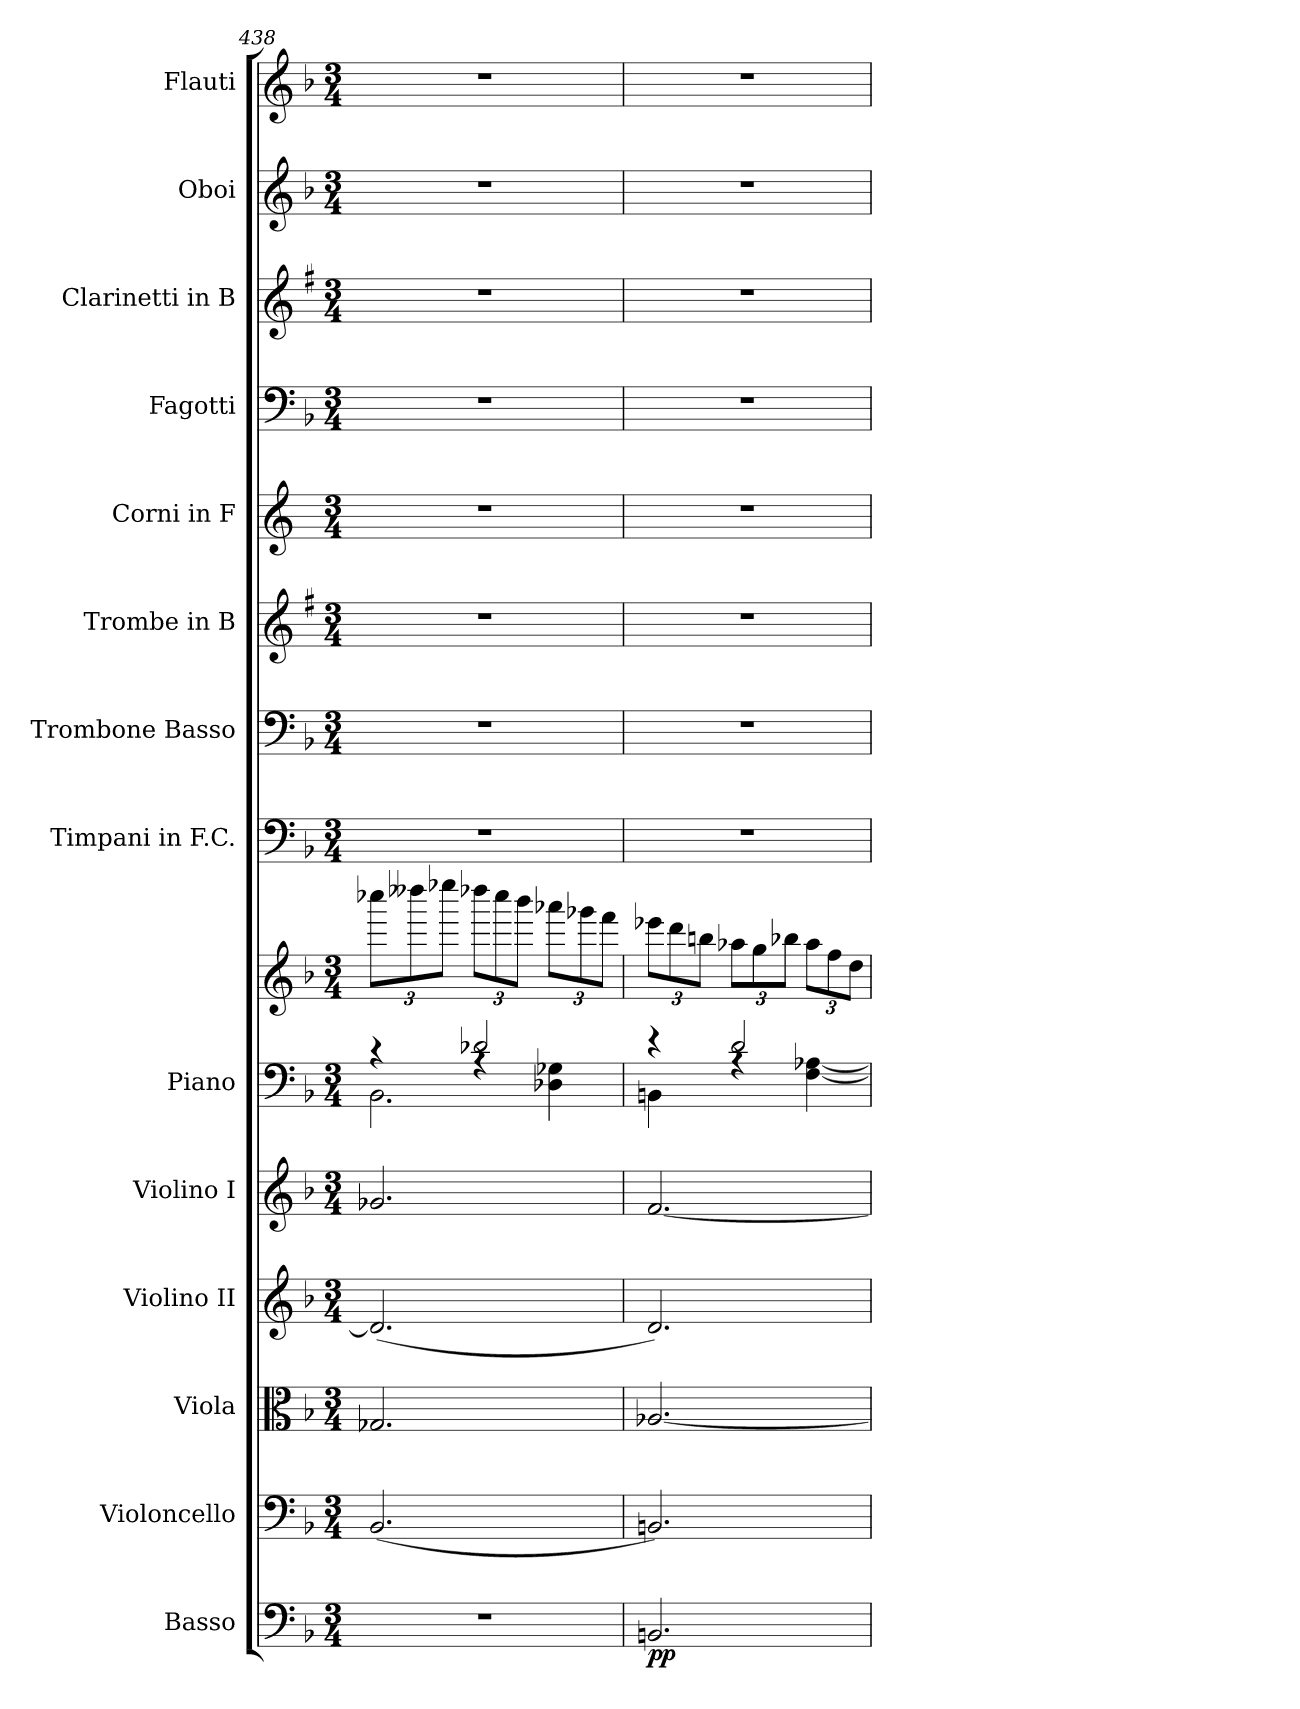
**kern	**dynam	**kern	**kern	**kern	**kern	**kern	**kern	**kern	**kern	**kern	**kern	**kern	**kern	**kern	**kern
*part14	*part14	*part13	*part12	*part11	*part10	*part9	*part9	*part8	*part7	*part6	*part5	*part4	*part3	*part2	*part1
*staff15	*staff15	*staff14	*staff13	*staff12	*staff11	*staff10	*staff9	*staff8	*staff7	*staff6	*staff5	*staff4	*staff3	*staff2	*staff1
*I"Basso	*	*I"Violoncello	*I"Viola	*I"Violino II	*I"Violino I	*I"Piano	*	*I"Timpani in F.C.	*I"Trombone Basso	*I"Trombe in B	*I"Corni in F	*I"Fagotti	*I"Clarinetti in B	*I"Oboi	*I"Flauti
*	*	*	*	*	*	*I'Pno.	*	*I'Timp.	*	*	*	*	*	*I'Ob.	*I'Fl.
*clefF4	*	*clefF4	*clefC3	*clefG2	*clefG2	*clefF4	*clefG2	*clefF4	*clefF4	*clefG2	*clefG2	*clefF4	*clefG2	*clefG2	*clefG2
*ITrd7c12	*	*	*	*	*	*	*	*	*	*ITrd1c2	*ITrd4c7	*	*ITrd1c2	*	*
*k[b-]	*	*k[b-]	*k[b-]	*k[b-]	*k[b-]	*k[b-]	*k[b-]	*k[b-]	*k[b-]	*k[b-]	*k[b-]	*k[b-]	*k[b-]	*k[b-]	*k[b-]
*M3/4	*	*M3/4	*M3/4	*M3/4	*M3/4	*M3/4	*M3/4	*M3/4	*M3/4	*M3/4	*M3/4	*M3/4	*M3/4	*M3/4	*M3/4
=438	=438	=438	=438	=438	=438	=438	=438	=438	=438	=438	=438	=438	=438	=438	=438
*	*	*	*	*	*	*^	*	*	*	*	*	*	*	*	*
*	*	*	*	*	*	*	*^	*	*	*	*	*	*	*	*	*
*	*	*	*	*	*	*	*	*	*Xbrackettup	*	*	*	*	*	*	*	*
2.r	.	(<2.BB-/	2.G-X/	(<2.d-/]	2.g-X/	4rc	4ryy	2.BB-\	12cccc-X\L	2.r	2.r	2.r	2.r	2.r	2.r	2.r	2.r
.	.	.	.	.	.	.	.	.	12dddd--X\	.	.	.	.	.	.	.	.
.	.	.	.	.	.	.	.	.	12eeee-X\J	.	.	.	.	.	.	.	.
.	.	.	.	.	.	2d-X/	4rA	.	12dddd-X\L	.	.	.	.	.	.	.	.
.	.	.	.	.	.	.	.	.	12cccc-\	.	.	.	.	.	.	.	.
.	.	.	.	.	.	.	.	.	12bbb-\J	.	.	.	.	.	.	.	.
.	.	.	.	.	.	.	4D-X\ 4G-X\	.	12aaa-X\L	.	.	.	.	.	.	.	.
.	.	.	.	.	.	.	.	.	12ggg-X\	.	.	.	.	.	.	.	.
.	.	.	.	.	.	.	.	.	12fff\J	.	.	.	.	.	.	.	.
*	*	*	*	*	*	*	*v	*v	*	*	*	*	*	*	*	*	*
!!LO:PB:g=z
=439	=439	=439	=439	=439	=439	=439	=439	=439	=439	=439	=439	=439	=439	=439	=439	=439
!	!LO:DY:b	!	!	!	!	!	!	!	!	!	!	!	!	!	!	!
2.BBBn/	pp	2.BBn/)	[2.A-X/	2.d/)	[2.f/	4r	4BBn\	12eee-X\L	2.r	2.r	2.r	2.r	2.r	2.r	2.r	2.r
.	.	.	.	.	.	.	.	12ddd\	.	.	.	.	.	.	.	.
.	.	.	.	.	.	.	.	12bbn\J	.	.	.	.	.	.	.	.
.	.	.	.	.	.	2d/	4rA	12aa-X\L	.	.	.	.	.	.	.	.
.	.	.	.	.	.	.	.	12gg\	.	.	.	.	.	.	.	.
.	.	.	.	.	.	.	.	12bb-X\J	.	.	.	.	.	.	.	.
.	.	.	.	.	.	.	[4F\ [4A-X\	12aa-\L	.	.	.	.	.	.	.	.
.	.	.	.	.	.	.	.	12ff\	.	.	.	.	.	.	.	.
.	.	.	.	.	.	.	.	12dd\J	.	.	.	.	.	.	.	.
*	*	*	*	*	*	*v	*v	*	*	*	*	*	*	*	*	*
=	=	=	=	=	=	=	=	=	=	=	=	=	=	=	=
*-	*-	*-	*-	*-	*-	*-	*-	*-	*-	*-	*-	*-	*-	*-	*-
